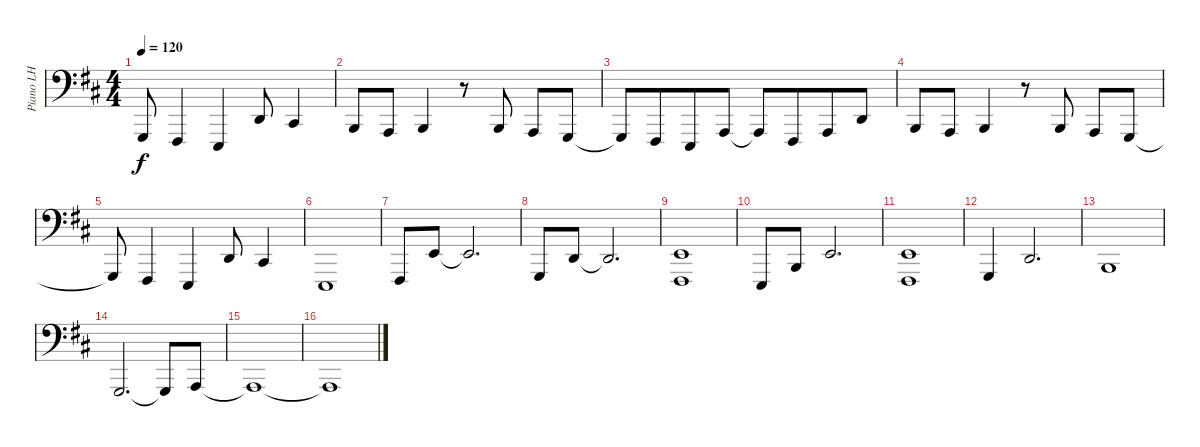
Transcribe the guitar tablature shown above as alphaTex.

\track ("Piano LH" "Piano LH") {instrument brightacousticpiano}
\staff {score}
\tuning (C3 G2 D2 A1 E1 B0) {hide}
\ts (4 4)
\tempo 120
\clef f4
\ks d
3.5{t}.8{dy f} 2.5.4 0.5.4 0.3.8 4.4.4 |
2.4.8 0.4.8 2.4.4 r.8 2.4.8 0.4.8 3.5.8 |
3.5{t}.8 2.5.8{beam merge} 0.5.8 0.4.8 0.4{t}.8 2.5.8{beam merge} 0.4.8 0.3.8 |
2.4.8 0.4.8 2.4.4 r.8 2.4.8 0.4.8 3.5.8 |
3.5{t}.8 2.5.4 0.5.4 0.3.8 4.4.4 |
0.5.1 |
2.5.8 2.3.8 2.3{t}.2{d beam Up} |
3.5.8 0.3.8 0.3{t}.2{d} |
(2.3 2.5).1 |
0.5.8 2.4.8 2.3.2{d} |
(2.3 2.5).1 |
3.5.4 0.3.2{d} |
2.4.1 |
3.5.2{d} 3.5{t}.8 0.4.8 |
0.4{t}.1 |
0.4{t}.1
